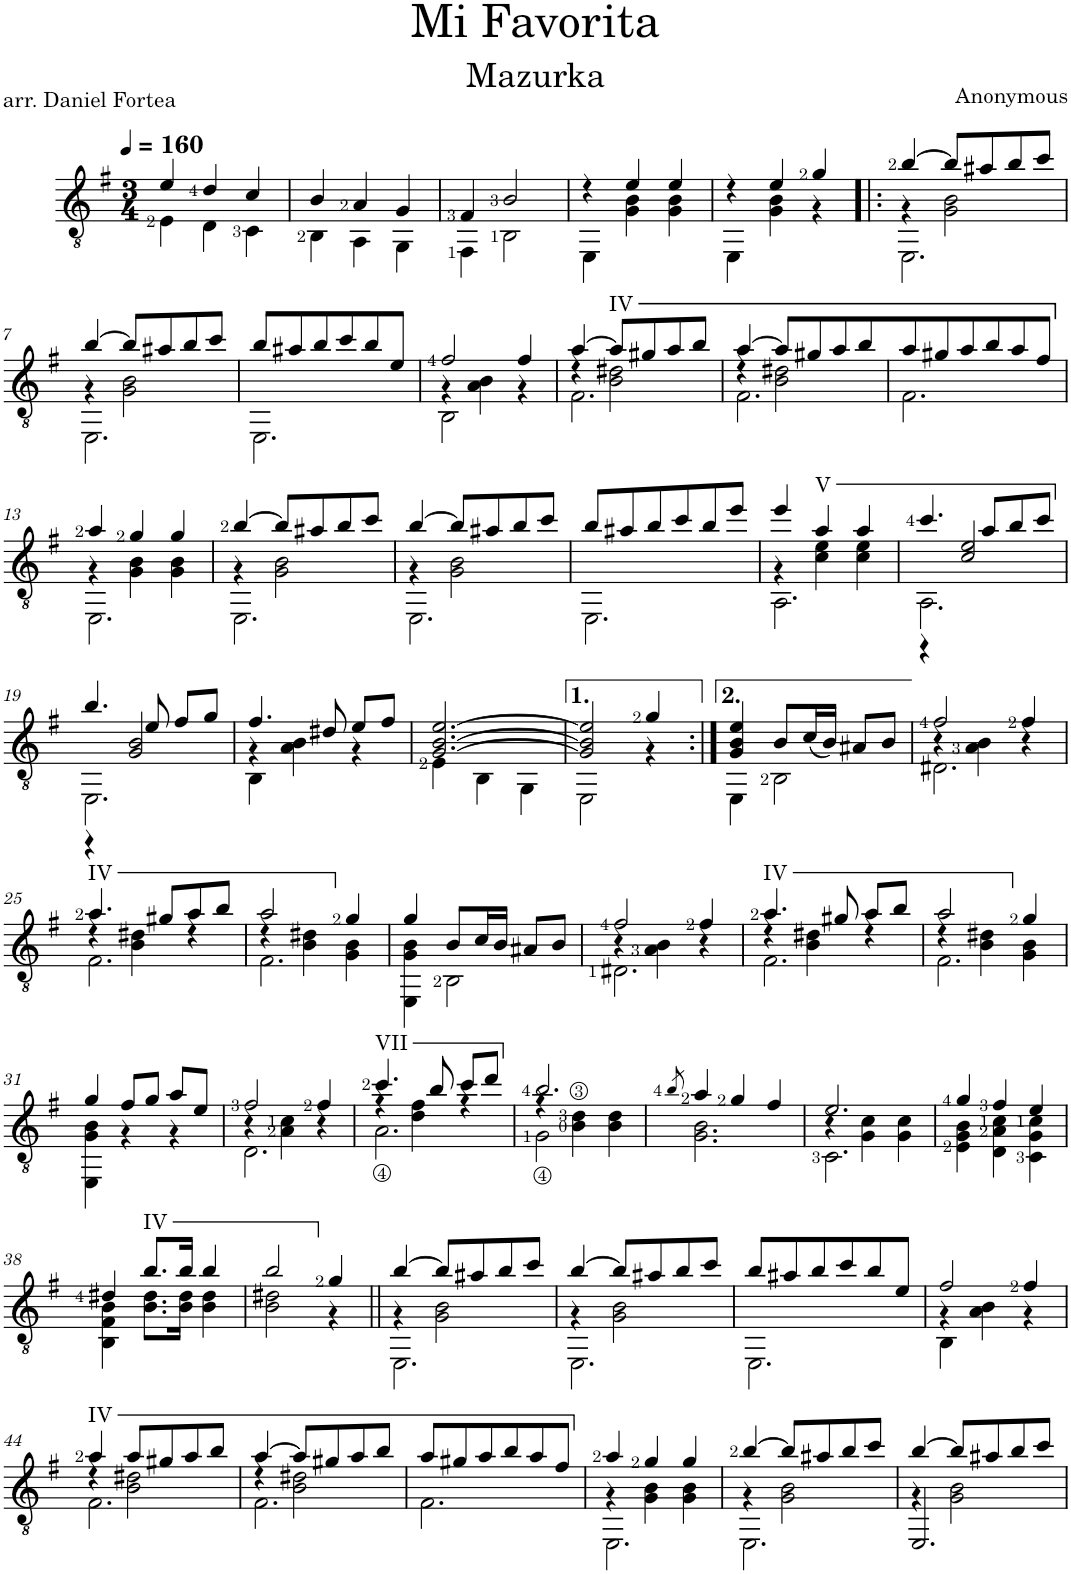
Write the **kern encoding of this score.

**kern
*part1
*staff1
*I"Classical Guitar
*I'Guit.
*clefGv2
*k[f#]
*e:
*M3/4
*MM160
=1
*^
4e/	4E\
4d/	4D\
4c/	4C\
=2	=2
4B/	4BB\
4A/	4AA\
4G/	4GG\
=3	=3
4F#/	4FF#\
2B/	2BB\
=4	=4
4r	4EE\
4e/	4G\ 4B\
4e/	4G\ 4B\
=5	=5
4r	4EE\
4e/	4G\ 4B\
4g/	4r
=6!|:	=6!|:
*	*^
[4b/	4r	2.EE\
8b/L]	2G\ 2B\	.
8a#X/	.	.
8b/	.	.
8cc/J	.	.
!!LO:LB:g=z	!!	!!
=7	=7	=7
[4b/	4r	2.EE\
8b/L]	2G\ 2B\	.
8a#X/	.	.
8b/	.	.
8cc/J	.	.
*	*v	*v
=8	=8
8b/L	2.EE\
8a#X/	.
8b/	.
8cc/	.
8b/	.
8e/J	.
=9	=9
*	*^
2f#/	4r	2BB\
.	4A\ 4B\	.
4f#/	4ryy	4r
=10	=10	=10
[4a/	4r	2.F#\
!LO:TX:a:t=IV	!	!
8a/L]	2B\ 2d#X\	.
8g#X/	.	.
8a/	.	.
8b/J	.	.
=11	=11	=11
[4a/	4r	2.F#\
8a/L]	2B\ 2d#X\	.
8g#X/	.	.
8a/	.	.
8b/	.	.
*	*v	*v
=12	=12
8a/	2.F#\
8g#X/	.
8a/	.
8b/	.
8a/	.
8f#/J	.
!!LO:LB:g=z	!!
=13	=13
*	*^
4a/	4r	2.EE\
4g/	4G\ 4B\	.
4g/	4G\ 4B\	.
=14	=14	=14
[4b/	4r	2.EE\
8b/L]	2G\ 2B\	.
8a#X/	.	.
8b/	.	.
8cc/J	.	.
=15	=15	=15
[4b/	4r	2.EE\
8b/L]	2G\ 2B\	.
8a#X/	.	.
8b/	.	.
8cc/J	.	.
*	*v	*v
=16	=16
8b/L	2.EE\
8a#X/	.
8b/	.
8cc/	.
8b/	.
8ee/J	.
=17	=17
*	*^
4ee/	4r	2.AA\
!LO:TX:a:t=V	!	!
4a/	4c\ 4e\	.
4a/	4c\ 4e\	.
=18	=18	=18
4.cc/	2.AA\	4r
.	.	2c/ 2e/
8a/L	.	.
8b/	.	.
8cc/J	.	.
!!LO:LB:g=z	!!	!!
=19	=19	=19
4.b/	2.EE\	4r
.	.	2G/ 2B/
8e/	.	.
8f#/L	.	.
8g/J	.	.
=20	=20	=20
4.f#/	4r	4BB\
.	4A\ 4B\	2ryy
8d#X/	.	.
8e/L	4r	.
8f#/J	.	.
*	*v	*v
=21	=21
[2.G/ [2.B/ [2.e/	4E\
.	4BB\
.	4GG\
=22	=22
2G/] 2B/] 2e/]	2EE\
4g/	4r
=23:|!	=23:|!
4G/ 4B/ 4e/	4EE\
8B/L	2BB\
(<16c/L	.
16B/JJ)	.
8A#X/L	.
8B/J	.
=24	=24
*	*^
2f#/	4r	2.D#X\
.	4A\ 4B\	.
4f#/	4r	.
!!LO:LB:g=z	!!	!!
=25	=25	=25
!LO:TX:a:t=IV	!	!
4.a/	4r	2.F#\
.	4B\ 4d#X\	.
8g#X/L	.	.
8a/	4r	.
8b/J	.	.
=26	=26	=26
2a/	4r	2.F#\
.	4B\ 4d#X\	.
4g/	4G\ 4B\	.
*	*v	*v
=27	=27
4g/	4EE\ 4G\ 4B\
8B/L	2BB\
16c/L	.
16B/JJ	.
8A#X/L	.
8B/J	.
=28	=28
*	*^
2f#/	4r	2.D#X\
.	4A\ 4B\	.
4f#/	4r	.
=29	=29	=29
!LO:TX:a:t=IV	!	!
4.a/	4r	2.F#\
.	4B\ 4d#X\	.
8g#X/	.	.
8a/L	4r	.
8b/J	.	.
=30	=30	=30
2a/	4r	2.F#\
.	4B\ 4d#X\	.
4g/	4G\ 4B\	.
*	*v	*v
!!LO:LB:g=z
=31	=31
4g/	4EE\ 4G\ 4B\
8f#/L	4r
8g/J	.
8a/L	4r
8e/J	.
=32	=32
*	*^
2f#/	4r	2.D\
.	4A\ 4c\	.
4f#/	4r	.
=33	=33	=33
!LO:TX:a:t=VII	!	!
4.cc/	4r	2.A\
.	4d\ 4f#\	.
8b/	.	.
8cc/L	4r	.
8dd/J	.	.
=34	=34	=34
2.b/	4r	2G\
.	4B\> 4d\>	.
.	4B\ 4d\	4ryy
*v	*v	*v
=35
8qb/
*^
4a/	2.G\ 2.B\
4g/	.
4f#/	.
=36	=36
*	*^
2.e/	4r	2.C\
.	4G\ 4c\	.
.	4G\ 4c\	.
*	*v	*v
=37	=37
4g/	4E\ 4G\ 4B\
4f#/	4D\ 4A\ 4c\
4e/	4C\ 4G\ 4c\
!!LO:LB:g=z	!!
=38	=38
4d#X/	4BB\ 4F#\ 4B\
!LO:TX:a:t=IV	!
8.b/L	8.B\ 8.d#\L
16b/Jk	16B\ 16d#\Jk
4b/	4B\ 4d#\
=39	=39
2b/	2B\ 2d#X\
4g/	4r
=40||	=40||
*	*^
[4b/	4r	2.EE\
8b/L]	2G\ 2B\	.
8a#X/	.	.
8b/	.	.
8cc/J	.	.
=41	=41	=41
[4b/	4r	2.EE\
8b/L]	2G\ 2B\	.
8a#X/	.	.
8b/	.	.
8cc/J	.	.
*	*v	*v
=42	=42
8b/L	2.EE\
8a#X/	.
8b/	.
8cc/	.
8b/	.
8e/J	.
=43	=43
*	*^
2f#/	4r	4BB\
.	4A\ 4B\	2ryy
4f#/	4r	.
!!LO:LB:g=z	!!	!!
=44	=44	=44
!LO:TX:a:t=IV	!	!
4a/	4r	2.F#\
8a/L	2B\ 2d#X\	.
8g#X/	.	.
8a/	.	.
8b/J	.	.
=45	=45	=45
[4a/	4r	2.F#\
8a/L]	2B\ 2d#X\	.
8g#X/	.	.
8a/	.	.
8b/J	.	.
*	*v	*v
=46	=46
8a/L	2.F#\
8g#X/	.
8a/	.
8b/	.
8a/	.
8f#/J	.
=47	=47
*	*^
4a/	4r	2.EE\
4g/	4G\ 4B\	.
4g/	4G\ 4B\	.
=48	=48	=48
[4b/	4r	2.EE\
8b/L]	2G\ 2B\	.
8a#X/	.	.
8b/	.	.
8cc/J	.	.
=49	=49	=49
[4b/	4r	2.EE/
8b/L]	2G\ 2B\	.
8a#X/	.	.
8b/	.	.
8cc/J	.	.
*v	*v	*v
=
*-
